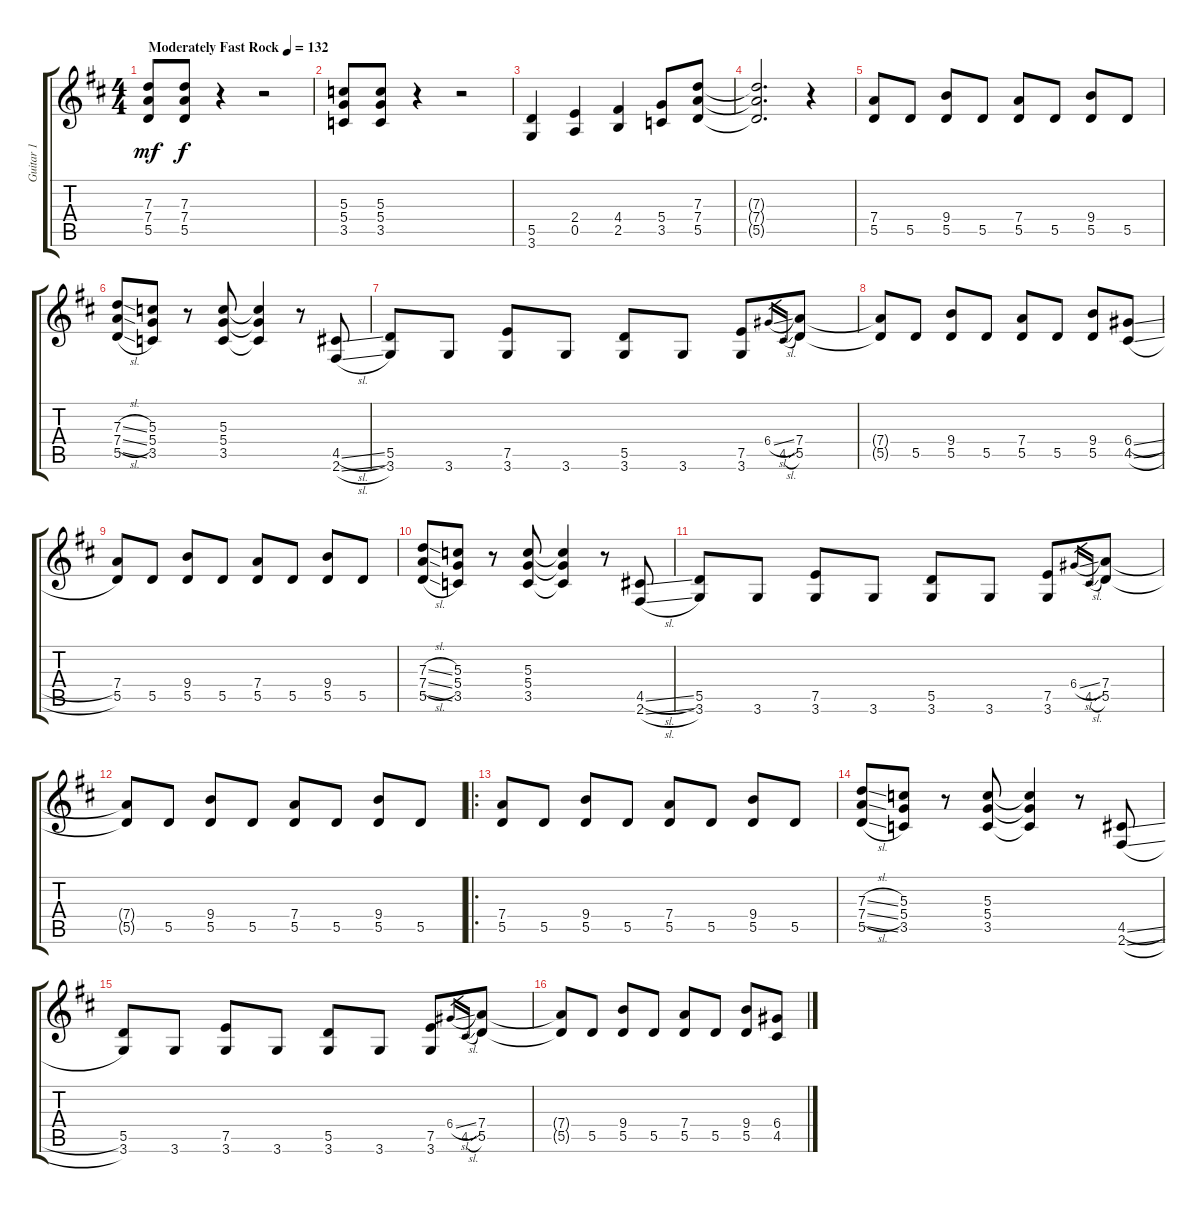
\track ("Guitar 1" "Guitar 1") {instrument distortionguitar}
\staff {score tabs}
\tuning (E4 B3 G3 D3 A2 E2) {hide}
\ts (4 4)
\tempo (132 "Moderately Fast Rock")
\clef g2
\ks d
(7.3 7.4 5.5).8{dy mf instrument distortionguitar} (7.3 7.4 5.5).8{dy f} r.4 r.2 |
(5.3 5.4 3.5).8 (5.3 5.4 3.5).8 r.4 r.2 |
(5.5 3.6).4 (2.4 0.5).4 (4.4 2.5).4 (5.4 3.5).8 (7.3 7.4 5.5).8 |
(7.3{t} 7.4{t} 5.5{t}).2{d} r.4 |
(7.4 5.5).8 5.5.8 (9.4 5.5).8 5.5.8 (7.4 5.5).8 5.5.8 (9.4 5.5).8 5.5.8 |
(7.3{sl} 7.4{sl} 5.5{sl}).8 (5.3 5.4 3.5).8 r.8 (5.3 5.4 3.5).8 (5.3{t} 5.4{t} 3.5{t}).4 r.8 (4.5{sl} 2.6{sl}).8 |
(5.5 3.6).8 3.6.8 (7.5 3.6).8 3.6.8 (5.5 3.6).8 3.6.8 (7.5 3.6).8 6.4{sl}.16{gr} 4.5{sl}.16{gr} (7.4 5.5).8 |
(7.4{t} 5.5{t}).8 5.5.8 (9.4 5.5).8 5.5.8 (7.4 5.5).8 5.5.8 (9.4 5.5).8 (6.4{sl} 4.5{sl}).8 |
(7.4 5.5).8 5.5.8 (9.4 5.5).8 5.5.8 (7.4 5.5).8 5.5.8 (9.4 5.5).8 5.5.8 |
(7.3{sl} 7.4{sl} 5.5{sl}).8 (5.3 5.4 3.5).8 r.8 (5.3 5.4 3.5).8 (5.3{t} 5.4{t} 3.5{t}).4 r.8 (4.5{sl} 2.6{sl}).8 |
(5.5 3.6).8 3.6.8 (7.5 3.6).8 3.6.8 (5.5 3.6).8 3.6.8 (7.5 3.6).8 6.4{sl}.16{gr} 4.5{sl}.16{gr} (7.4 5.5).8 |
(7.4{t} 5.5{t}).8 5.5.8 (9.4 5.5).8 5.5.8 (7.4 5.5).8 5.5.8 (9.4 5.5).8 5.5.8 |
\ro
(7.4 5.5).8 5.5.8 (9.4 5.5).8 5.5.8 (7.4 5.5).8 5.5.8 (9.4 5.5).8 5.5.8 |
(7.3{sl} 7.4{sl} 5.5{sl}).8 (5.3 5.4 3.5).8 r.8 (5.3 5.4 3.5).8 (5.3{t} 5.4{t} 3.5{t}).4 r.8 (4.5{sl} 2.6{sl}).8 |
(5.5 3.6).8 3.6.8 (7.5 3.6).8 3.6.8 (5.5 3.6).8 3.6.8 (7.5 3.6).8 6.4{sl}.16{gr} 4.5{sl}.16{gr} (7.4 5.5).8 |
(7.4{t} 5.5{t}).8 5.5.8 (9.4 5.5).8 5.5.8 (7.4 5.5).8 5.5.8 (9.4 5.5).8 (6.4{sl} 4.5{sl}).8
